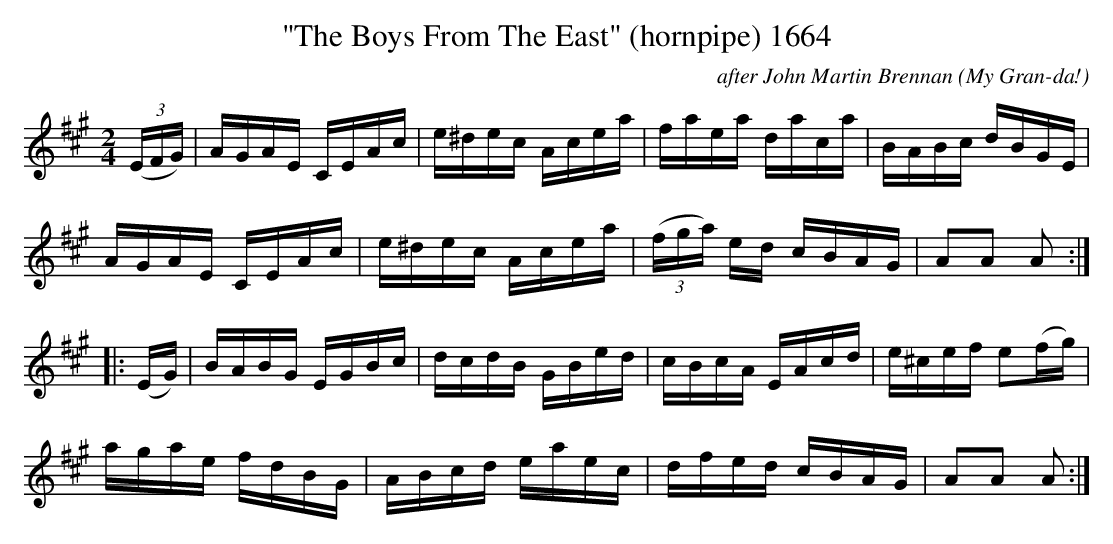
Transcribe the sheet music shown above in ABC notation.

X:1
T:"The Boys From The East" (hornpipe) 1664
C:after John Martin Brennan (My Gran-da!)
BRENNAN July 2003 (HTTP://WWW.SOSYOURMOM.COM)
M:2/4
L:1/16
K:A
(3(EFG)|AGAE CEAc|e^dec Acea|faea daca|BABc dBGE|
AGAE CEAc|e^dec Acea|(3(fga) ed cBAG|A2A2 A2:|
|:(EG)|BABG EGBc|dcdB GBed|cBcA EAcd|e^cef e2(fg)|
agae fdBG|ABcd eaec|dfed cBAG|A2A2 A2:|
